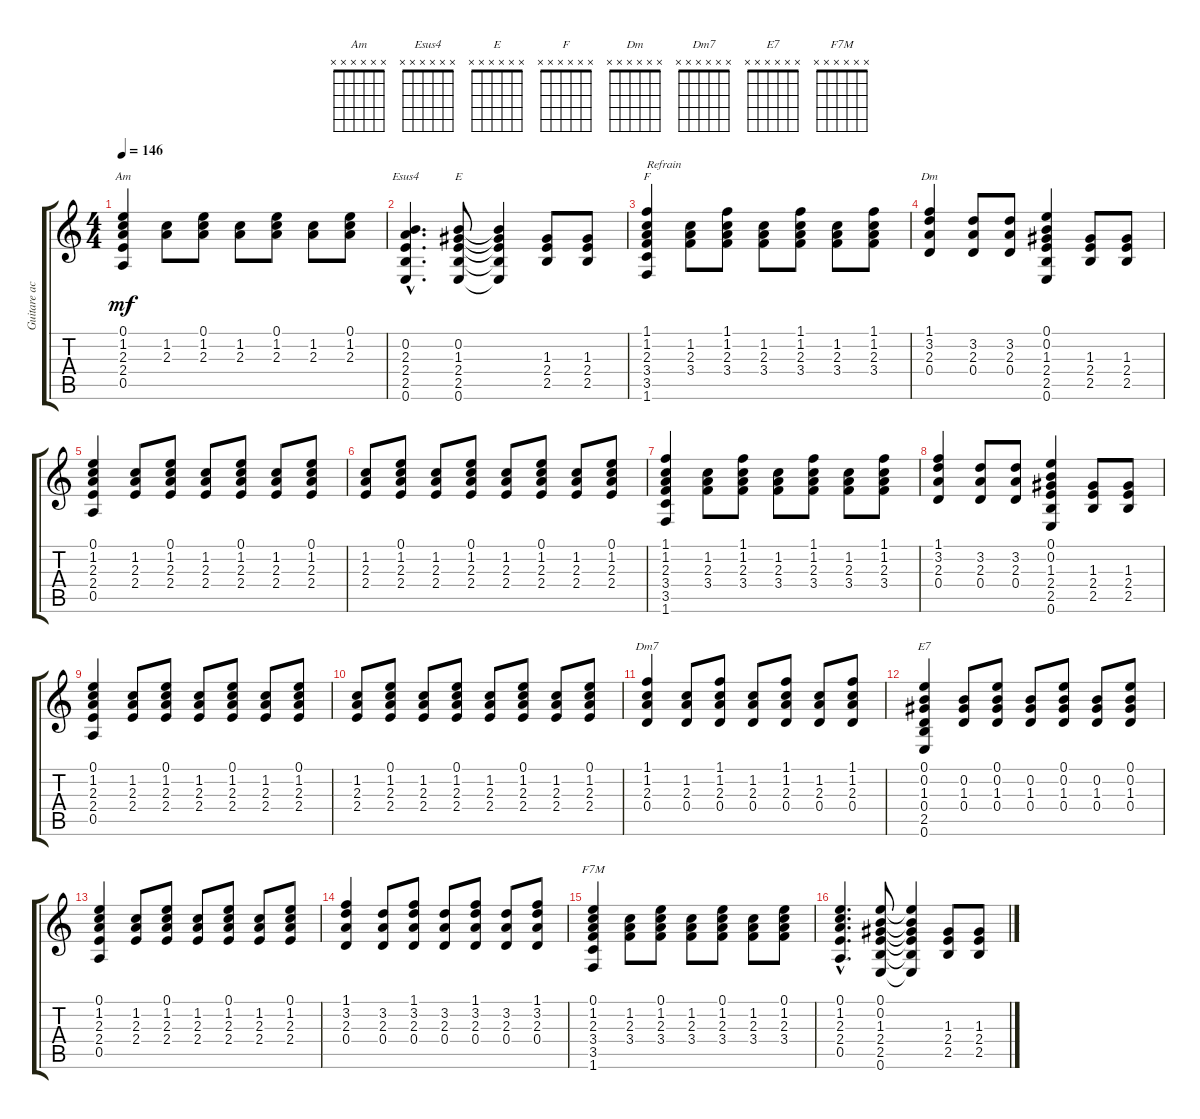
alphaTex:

\track ("Guitare acoustique" "Guitare ac") {instrument acousticguitarsteel}
\staff {score tabs}
\tuning (E4 B3 G3 D3 A2 E2) {hide}
\chord ("Am" x x x x x x) {firstfret 0}
\chord ("Esus4" x x x x x x) {firstfret 0}
\chord ("E" x x x x x x) {firstfret 0}
\chord ("F" x x x x x x) {firstfret 0}
\chord ("Dm" x x x x x x) {firstfret 0}
\chord ("Dm7" x x x x x x) {firstfret 0}
\chord ("E7" x x x x x x) {firstfret 0}
\chord ("F7M" x x x x x x) {firstfret 0}
\ts (4 4)
\tempo 146
\clef g2
\ks c
(0.1 1.2 2.3 2.4 0.5).4{ch "Am" dy mf} (1.2 2.3).8 (0.1 1.2 2.3).8 (1.2 2.3).8 (0.1 1.2 2.3).8 (1.2 2.3).8 (0.1 1.2 2.3).8 |
(0.2{hac} 2.3{hac} 2.4{hac} 2.5{hac} 0.6{hac}).4{d ch "Esus4"} (0.2 1.3 2.4 2.5 0.6).8{ch "E"} (0.2{t} 1.3{t} 2.4{t} 2.5{t} 0.6{t}).4 (1.3 2.4 2.5).8 (1.3 2.4 2.5).8 |
(1.1 1.2 2.3 3.4 3.5 1.6).4{ch "F" txt "Refrain"} (1.2 2.3 3.4).8 (1.1 1.2 2.3 3.4).8 (1.2 2.3 3.4).8 (1.1 1.2 2.3 3.4).8 (1.2 2.3 3.4).8 (1.1 1.2 2.3 3.4).8 |
(1.1 3.2 2.3 0.4).4{ch "Dm"} (3.2 2.3 0.4).8 (3.2 2.3 0.4).8 (0.1 0.2 1.3 2.4 2.5 0.6).4 (1.3 2.4 2.5).8 (1.3 2.4 2.5).8 |
(0.1 1.2 2.3 2.4 0.5).4 (1.2 2.3 2.4).8 (0.1 1.2 2.3 2.4).8 (1.2 2.3 2.4).8 (0.1 1.2 2.3 2.4).8 (1.2 2.3 2.4).8 (0.1 1.2 2.3 2.4).8 |
(1.2 2.3 2.4).8 (0.1 1.2 2.3 2.4).8 (1.2 2.3 2.4).8 (0.1 1.2 2.3 2.4).8 (1.2 2.3 2.4).8 (0.1 1.2 2.3 2.4).8 (1.2 2.3 2.4).8 (0.1 1.2 2.3 2.4).8 |
(1.1 1.2 2.3 3.4 3.5 1.6).4 (1.2 2.3 3.4).8 (1.1 1.2 2.3 3.4).8 (1.2 2.3 3.4).8 (1.1 1.2 2.3 3.4).8 (1.2 2.3 3.4).8 (1.1 1.2 2.3 3.4).8 |
(1.1 3.2 2.3 0.4).4 (3.2 2.3 0.4).8 (3.2 2.3 0.4).8 (0.1 0.2 1.3 2.4 2.5 0.6).4 (1.3 2.4 2.5).8 (1.3 2.4 2.5).8 |
(0.1 1.2 2.3 2.4 0.5).4 (1.2 2.3 2.4).8 (0.1 1.2 2.3 2.4).8 (1.2 2.3 2.4).8 (0.1 1.2 2.3 2.4).8 (1.2 2.3 2.4).8 (0.1 1.2 2.3 2.4).8 |
(1.2 2.3 2.4).8 (0.1 1.2 2.3 2.4).8 (1.2 2.3 2.4).8 (0.1 1.2 2.3 2.4).8 (1.2 2.3 2.4).8 (0.1 1.2 2.3 2.4).8 (1.2 2.3 2.4).8 (0.1 1.2 2.3 2.4).8 |
(1.1 1.2 2.3 0.4).4{ch "Dm7"} (1.2 2.3 0.4).8 (1.1 1.2 2.3 0.4).8 (1.2 2.3 0.4).8 (1.1 1.2 2.3 0.4).8 (1.2 2.3 0.4).8 (1.1 1.2 2.3 0.4).8 |
(0.1 0.2 1.3 0.4 2.5 0.6).4{ch "E7"} (0.2 1.3 0.4).8 (0.1 0.2 1.3 0.4).8 (0.2 1.3 0.4).8 (0.1 0.2 1.3 0.4).8 (0.2 1.3 0.4).8 (0.1 0.2 1.3 0.4).8 |
(0.1 1.2 2.3 2.4 0.5).4 (1.2 2.3 2.4).8 (0.1 1.2 2.3 2.4).8 (1.2 2.3 2.4).8 (0.1 1.2 2.3 2.4).8 (1.2 2.3 2.4).8 (0.1 1.2 2.3 2.4).8 |
(1.1 3.2 2.3 0.4).4 (3.2 2.3 0.4).8 (1.1 3.2 2.3 0.4).8 (3.2 2.3 0.4).8 (1.1 3.2 2.3 0.4).8 (3.2 2.3 0.4).8 (1.1 3.2 2.3 0.4).8 |
(0.1 1.2 2.3 3.4 3.5 1.6).4{ch "F7M"} (1.2 2.3 3.4).8 (0.1 1.2 2.3 3.4).8 (1.2 2.3 3.4).8 (0.1 1.2 2.3 3.4).8 (1.2 2.3 3.4).8 (0.1 1.2 2.3 3.4).8 |
(0.1{hac} 1.2{hac} 2.3{hac} 2.4{hac} 0.5{hac}).4{d} (0.1 0.2 1.3 2.4 2.5 0.6).8 (0.1{t} 0.2{t} 1.3{t} 2.4{t} 2.5{t} 0.6{t}).4 (1.3 2.4 2.5).8 (1.3 2.4 2.5).8
